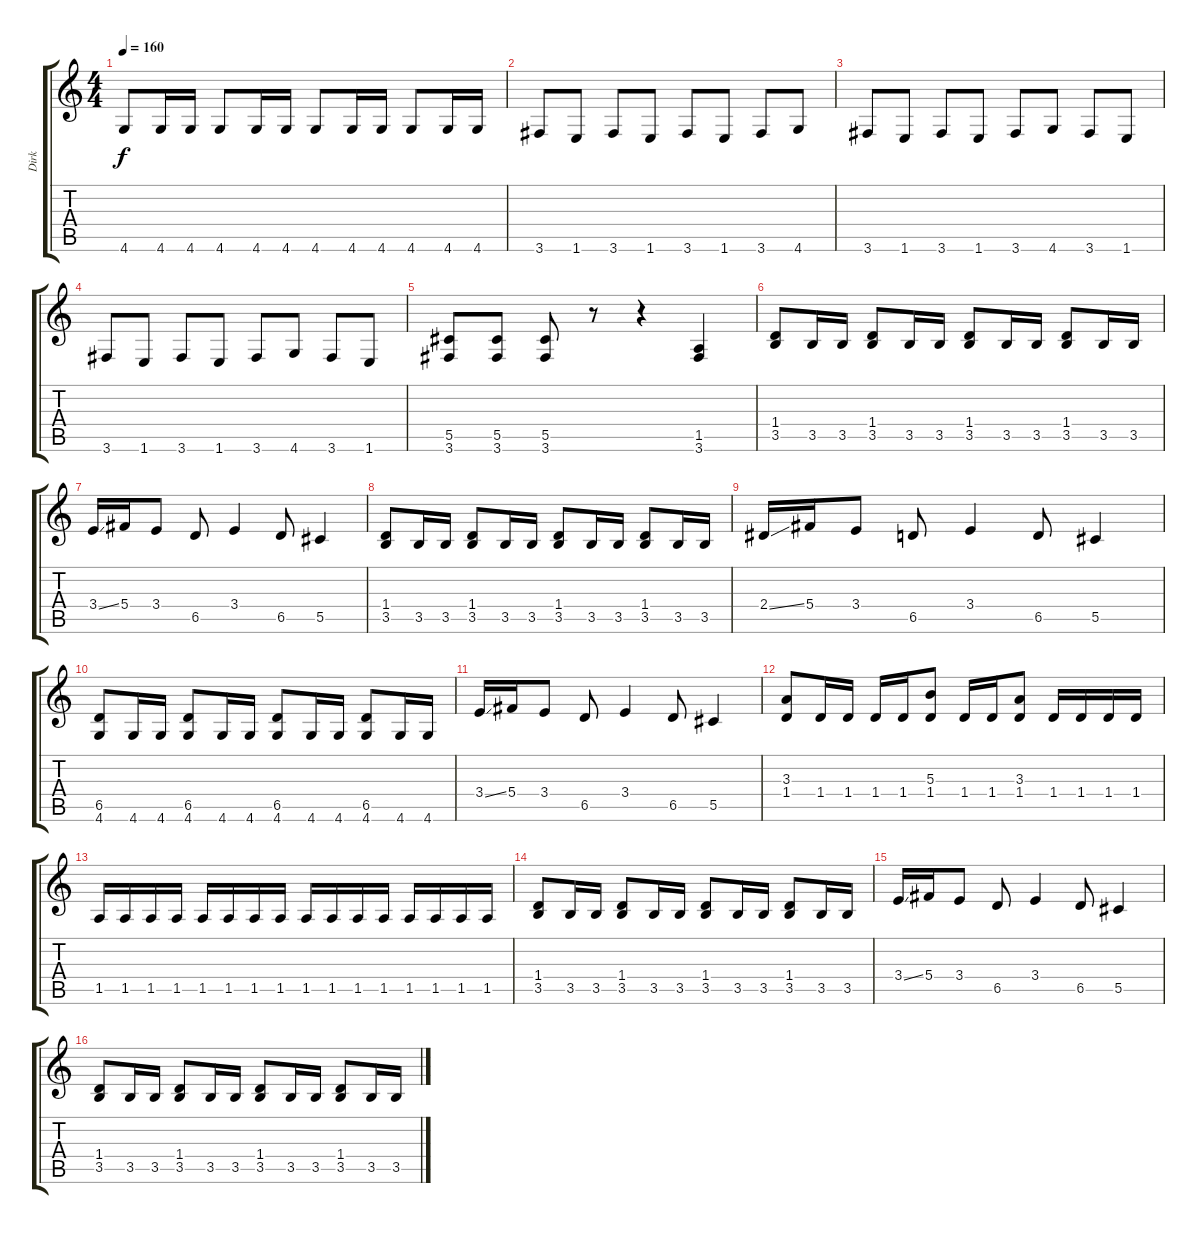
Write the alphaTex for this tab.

\track ("Dirk" "Dirk") {instrument distortionguitar}
\staff {score tabs}
\tuning (Eb4 Bb3 Gb3 Db3 Ab2 Eb2) {hide}
\ts (4 4)
\tempo 160
\clef g2
\ks c
4.6.8{dy f} 4.6.16 4.6.16 4.6.8 4.6.16 4.6.16 4.6.8 4.6.16 4.6.16 4.6.8 4.6.16 4.6.16 |
3.6.8 1.6.8 3.6.8 1.6.8 3.6.8 1.6.8 3.6.8 4.6.8 |
3.6.8 1.6.8 3.6.8 1.6.8 3.6.8 4.6.8 3.6.8 1.6.8 |
3.6.8 1.6.8 3.6.8 1.6.8 3.6.8 4.6.8 3.6.8 1.6.8 |
(5.5 3.6).8 (5.5 3.6).8 (5.5 3.6).8 r.8 r.4 (1.5 3.6).4 |
(1.4 3.5).8 3.5.16 3.5.16 (1.4 3.5).8 3.5.16 3.5.16 (1.4 3.5).8 3.5.16 3.5.16 (1.4 3.5).8 3.5.16 3.5.16 |
3.4{ss}.16 5.4.16 3.4.8 6.5.8 3.4.4 6.5.8 5.5.4 |
(1.4 3.5).8 3.5.16 3.5.16 (1.4 3.5).8 3.5.16 3.5.16 (1.4 3.5).8 3.5.16 3.5.16 (1.4 3.5).8 3.5.16 3.5.16 |
2.4{ss}.16 5.4.16 3.4.8 6.5.8 3.4.4 6.5.8 5.5.4 |
(6.5 4.6).8 4.6.16 4.6.16 (6.5 4.6).8 4.6.16 4.6.16 (6.5 4.6).8 4.6.16 4.6.16 (6.5 4.6).8 4.6.16 4.6.16 |
3.4{ss}.16 5.4.16 3.4.8 6.5.8 3.4.4 6.5.8 5.5.4 |
(3.3 1.4).8 1.4.16 1.4.16 1.4.16 1.4.16 (5.3 1.4).8 1.4.16 1.4.16 (3.3 1.4).8 1.4.16 1.4.16 1.4.16 1.4.16 |
1.5.16 1.5.16 1.5.16 1.5.16 1.5.16 1.5.16 1.5.16 1.5.16 1.5.16 1.5.16 1.5.16 1.5.16 1.5.16 1.5.16 1.5.16 1.5.16 |
(1.4 3.5).8 3.5.16 3.5.16 (1.4 3.5).8 3.5.16 3.5.16 (1.4 3.5).8 3.5.16 3.5.16 (1.4 3.5).8 3.5.16 3.5.16 |
3.4{ss}.16 5.4.16 3.4.8 6.5.8 3.4.4 6.5.8 5.5.4 |
(1.4 3.5).8 3.5.16 3.5.16 (1.4 3.5).8 3.5.16 3.5.16 (1.4 3.5).8 3.5.16 3.5.16 (1.4 3.5).8 3.5.16 3.5.16
